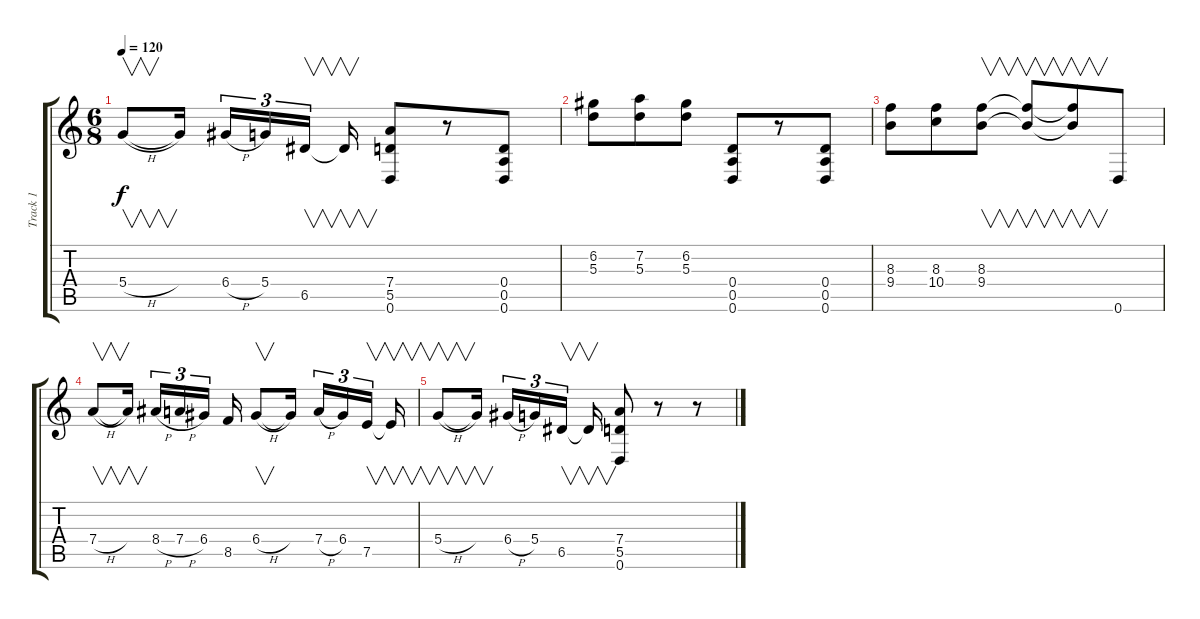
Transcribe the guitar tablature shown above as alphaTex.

\track ("Track 1" "Track 1") {instrument overdrivenguitar}
\staff {score tabs}
\tuning (D4 D4 A3 D3 A2 D2) {hide}
\ts (6 8)
\tempo 120
\clef g2
\ks c
5.4{h}.8{v dy f} 5.4{t}.16 6.4{h}.16{tu (3 2)} 5.4.16{tu (3 2)} 6.5.16{v tu (3 2)} 6.5{t}.16{v} (7.4 5.5 0.6).8 r.8 (0.4 0.5 0.6).8 |
(6.2 5.3).8 (7.2 5.3).8 (6.2 5.3).8 (0.4 0.5 0.6).8 r.8 (0.4 0.5 0.6).8 |
(8.3 9.4).8 (8.3 10.4).8 (8.3 9.4).8{v} (8.3{t} 9.4{t}).8{v} (8.3{t} 9.4{t}).8{v} 0.6.8 |
7.4{h}.8{v} 7.4{t}.16{v} 8.4{h}.16{tu (3 2)} 7.4{h}.16{tu (3 2)} 6.4.16{tu (3 2)} 8.5.16 6.4{h}.8{v} 6.4{t}.16 7.4{h}.16{tu (3 2)} 6.4.16{tu (3 2)} 7.5.16{v tu (3 2)} 7.5{t}.16{v} |
5.4{h}.8{v} 5.4{t}.16{v} 6.4{h}.16{tu (3 2)} 5.4.16{tu (3 2)} 6.5.16{v tu (3 2)} 6.5{t}.16{v} (7.4 5.5 0.6).8 r.8 r.8
